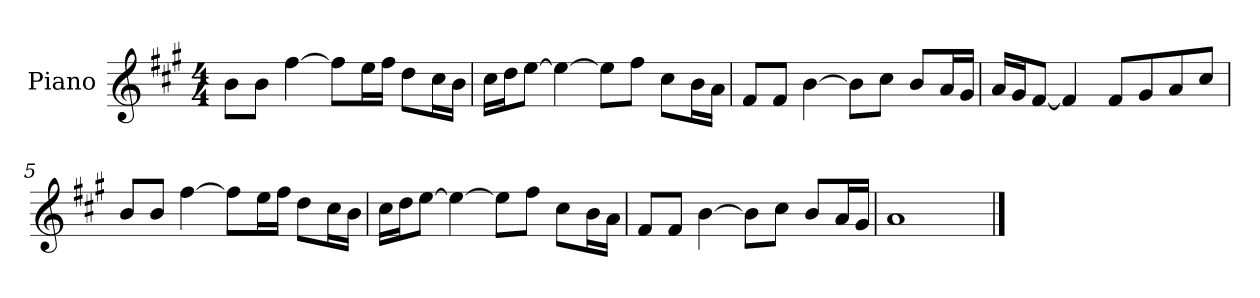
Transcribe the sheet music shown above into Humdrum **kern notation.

**kern
*part1
*staff1
*I"Piano
*I'Pno
*clefG2
*k[f#c#g#]
*f#:
*M4/4
=1
8b\L
8b\J
[4ff#\
8ff#\L]
16ee\L
16ff#\JJ
8dd\L
16cc#\L
16b\JJ
=2
16cc#\LL
16dd\J
[8ee\J
4ee\_
8ee\L]
8ff#\J
8cc#\L
16b\L
16a\JJ
=3
8f#/L
8f#/J
[4b\
8b\L]
8cc#\J
8b/L
16a/L
16g#/JJ
=4
16a/LL
16g#/J
[8f#/J
4f#/]
8f#/L
8g#/
8a/
8cc#/J
=5
8b/L
8b/J
[4ff#\
8ff#\L]
16ee\L
16ff#\JJ
8dd\L
16cc#\L
16b\JJ
=6
16cc#\LL
16dd\J
[8ee\J
4ee\_
8ee\L]
8ff#\J
8cc#\L
16b\L
16a\JJ
=7
8f#/L
8f#/J
[4b\
8b\L]
8cc#\J
8b/L
16a/L
16g#/JJ
=8
1a
==
*-
